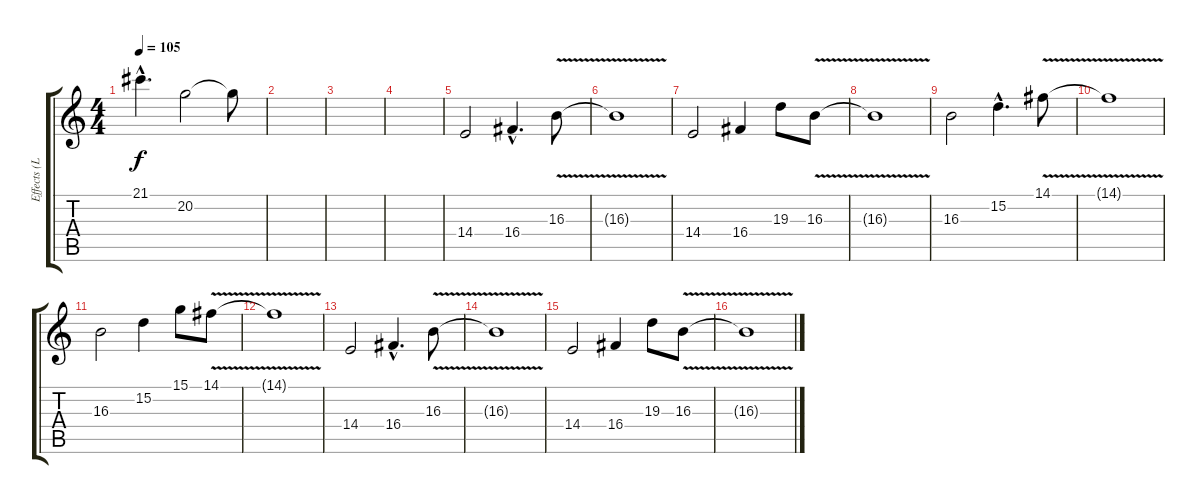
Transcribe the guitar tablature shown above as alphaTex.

\track ("Effects (Lead)" "Effects (L") {instrument pad3polysynth}
\staff {score tabs}
\tuning (E4 B3 G3 D3 A2 E2) {hide}
\ts (4 4)
\tempo 105
\clef g2
\ks c
21.1{hac}.4{d dy f} 20.2.2 20.2{t}.8 |
|
|
|
14.4.2 16.4{hac}.4{d} 16.3{v}.8 |
16.3{t}.1 |
14.4.2 16.4.4 19.3.8 16.3{v}.8 |
16.3{t}.1 |
16.3.2 15.2{hac}.4{d} 14.1{v}.8 |
14.1{t}.1 |
16.3.2 15.2.4 15.1.8 14.1{v}.8 |
14.1{t}.1 |
14.4.2 16.4{hac}.4{d} 16.3{v}.8 |
16.3{t}.1 |
14.4.2 16.4.4 19.3.8 16.3{v}.8 |
16.3{t}.1
